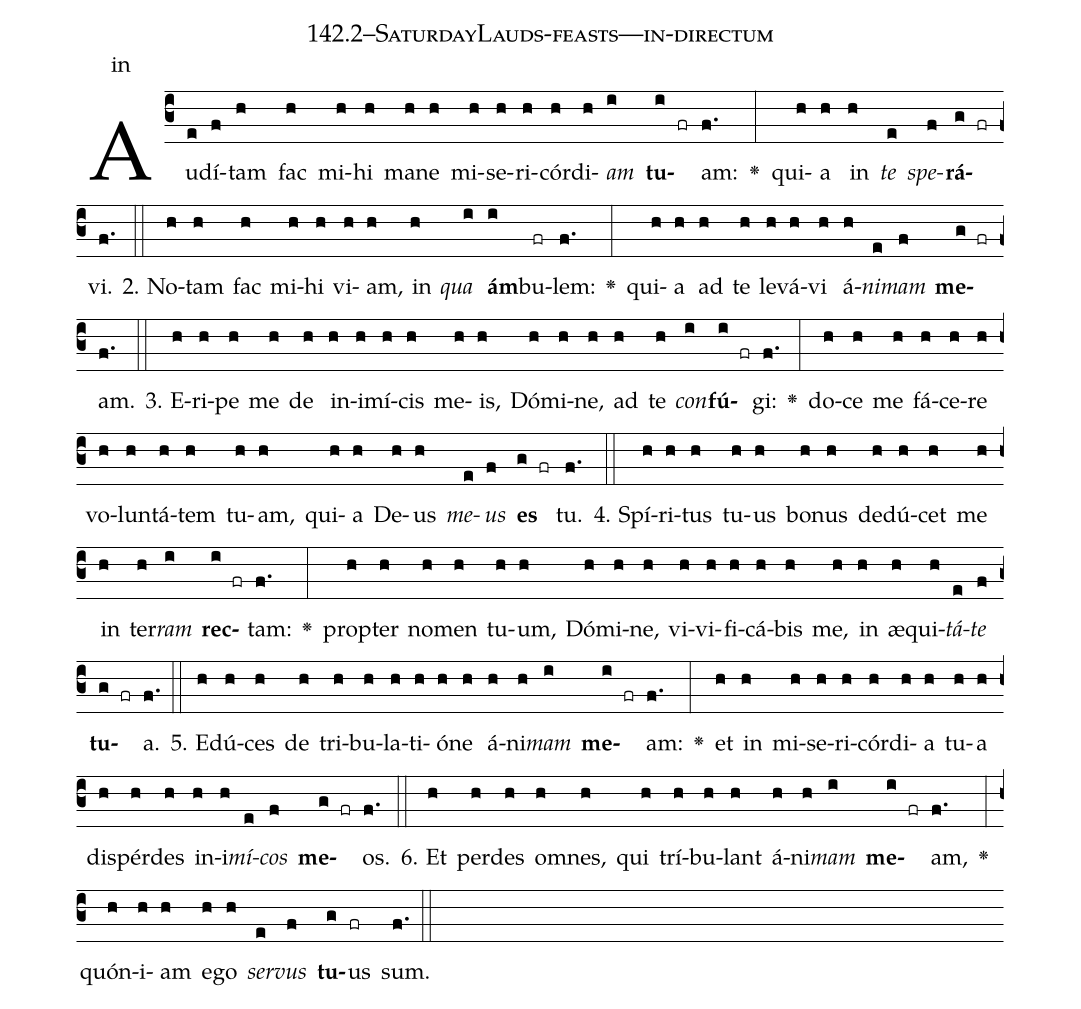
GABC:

name: 142.2--SaturdayLauds-feasts---in-directum;
annotation: in;
%%
(c3)Au(e)dí(f)tam(h) fac(h) mi(h)hi(h) ma(h)ne(h) mi(h)se(h)ri(h)cór(h)di(h)<i>am</i>(i) <b>tu</b>(i fr)am:(f.) <v>\greheightstar</v>(:) qui(h)a(h) in(h) <i>te</i>(e) <i>spe</i>(f)<b>rá</b>(g fr)vi.(f.) (::)
2. No(h)tam(h) fac(h) mi(h)hi(h) vi(h)am,(h) in(h) <i>qua</i>(i) <b>ám</b>(i)bu(fr)lem:(f.) <v>\greheightstar</v>(:) qui(h)a(h) ad(h) te(h) le(h)vá(h)vi(h) á(h)<i>ni</i>(e)<i>mam</i>(f) <b>me</b>(g fr)am.(f.) (::)
3. E(h)ri(h)pe(h) me(h) de(h) in(h)i(h)mí(h)cis(h) me(h)is,(h) Dó(h)mi(h)ne,(h) ad(h) te(h) <i>con</i>(i)<b>fú</b>(i fr)gi:(f.) <v>\greheightstar</v>(:) do(h)ce(h) me(h) fá(h)ce(h)re(h) vo(h)lun(h)tá(h)tem(h) tu(h)am,(h) qui(h)a(h) De(h)us(h) <i>me</i>(e)<i>us</i>(f) <b>es</b>(g fr) tu.(f.) (::)
4. Spí(h)ri(h)tus(h) tu(h)us(h) bo(h)nus(h) de(h)dú(h)cet(h) me(h) in(h) ter(h)<i>ram</i>(i) <b>rec</b>(i fr)tam:(f.) <v>\greheightstar</v>(:) prop(h)ter(h) no(h)men(h) tu(h)um,(h) Dó(h)mi(h)ne,(h) vi(h)vi(h)fi(h)cá(h)bis(h) me,(h) in(h) æ(h)qui(h)<i>tá</i>(e)<i>te</i>(f) <b>tu</b>(g fr)a.(f.) (::)
5. E(h)dú(h)ces(h) de(h) tri(h)bu(h)la(h)ti(h)ó(h)ne(h) á(h)ni(h)<i>mam</i>(i) <b>me</b>(i fr)am:(f.) <v>\greheightstar</v>(:) et(h) in(h) mi(h)se(h)ri(h)cór(h)di(h)a(h) tu(h)a(h) dis(h)pér(h)des(h) in(h)i(h)<i>mí</i>(e)<i>cos</i>(f) <b>me</b>(g fr)os.(f.) (::)
6. Et(h) per(h)des(h) om(h)nes,(h) qui(h) trí(h)bu(h)lant(h) á(h)ni(h)<i>mam</i>(i) <b>me</b>(i fr)am,(f.) <v>\greheightstar</v>(:) quón(h)i(h)am(h) e(h)go(h) <i>ser</i>(e)<i>vus</i>(f) <b>tu</b>(g)us(fr) sum.(f.) (::)
